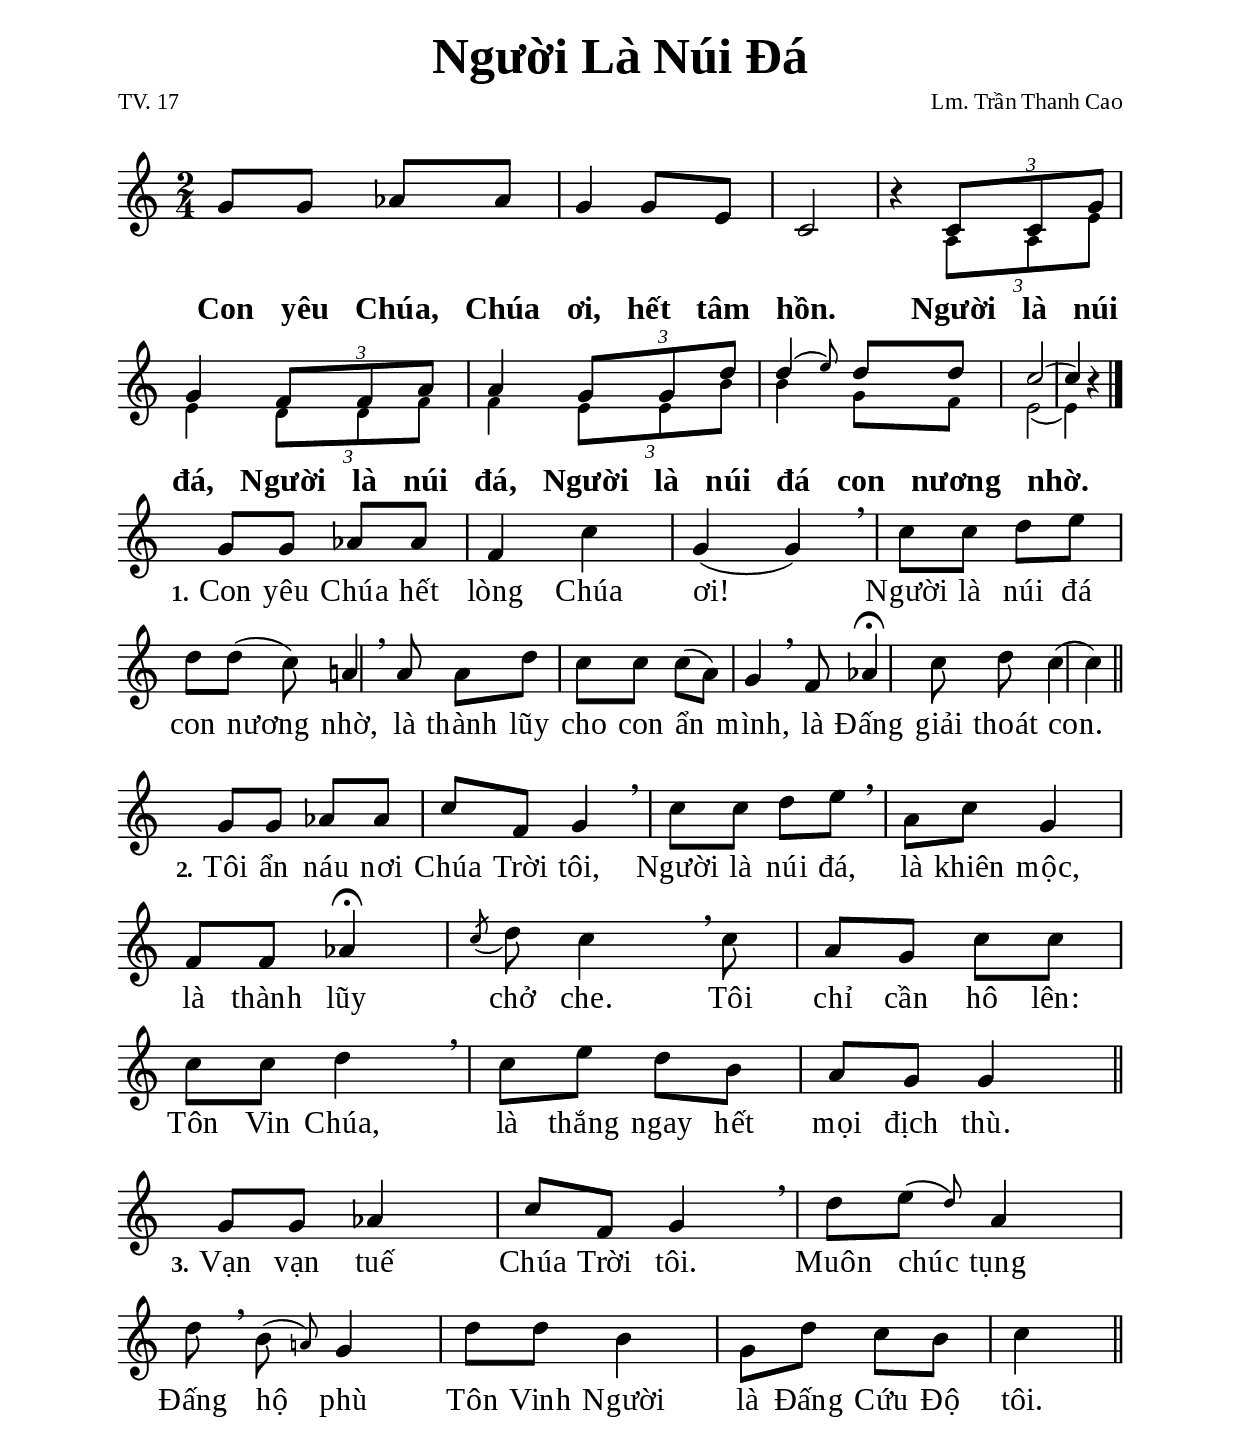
% Cài đặt chung
\version "2.20.0"
\include "english.ly"

\header {
  title = \markup { \fontsize #3 "Người Là Núi Đá" }
  poet = "TV. 17"
  composer = "Lm. Trần Thanh Cao"
  arranger = " "
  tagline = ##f
}

\paper {
  #(set-paper-size "a4")
  top-margin = 10\mm
  bottom-margin = 10\mm
  left-margin = 20\mm
  right-margin = 20\mm
  indent = #0
  #(define fonts
    (make-pango-font-tree
      "Liberation Serif"
      "Liberation Serif"
      "Liberation Serif"
      (/ 20 20)))
  page-count = #1
}

% Nhạc điệp khúc
nhacDiepKhucSop = \relative c'' {
  g8  g af af |
  g4 g8 e |
  c2 |
  r4 \tuplet 3/2 { c8 c g' } |
  g4 \tuplet 3/2 { f8 f a } |
  a4 \tuplet 3/2 { g8 g d' } |
  \afterGrace d4 (e8) d d |
  c2 ( |
  c4) r \bar "|."
}

nhacDiepKhucBass = \relative c' {
  \skip 2
  \skip 2
  \skip 2
  r4 \tuplet 3/2 { a8 a e' } |
  e4 \tuplet 3/2 { d8 d f } |
  f4 \tuplet 3/2 { e8 e b' } |
  b4 g8 f |
  e2 ( |
  e4) r
}

% Nhạc phiên khúc
nhacPhienKhucMot = \relative c'' {
  g8 g af af f4 c' g (g) \breathe
  c8 c d e d d (c) a!4 \breathe
  a8 a d c c c (a) g4 \breathe
  f8 af4 \fermata
  c8 d c4 (c) \bar "||"
}

nhacPhienKhucHai = \relative c'' {
  g8 g af af c f, g4 \breathe
  c8 c d e \breathe
  a, c g4 f8 f af4 \fermata
  \acciaccatura c8 d c4 \breathe
  c8 a g c c c c d4 \breathe
  c8 e d b a g g4 \bar "||"
}

nhacPhienKhucBa = \relative c'' {
  g8 g af4 c8 f, g4 \breathe
  d'8 \afterGrace e (d) a4 d8 \breathe
  \afterGrace b (a!) g4
  d'8 d b4 g8 d' c b c4 \bar "||"
}

% Lời điệp khúc
loiDiepKhuc = \lyricmode {
  Con yêu Chúa, Chúa ơi, hết tâm hồn.
  Người là núi đá, Người là núi đá,
  Người là núi đá con nương nhờ.
}

% Lời phiên khúc
loiPhienKhucMot = \lyricmode {
  \set stanza = #"1."
  Con yêu Chúa hết lòng Chúa ơi!
  Người là núi đá con nương nhờ,
  là thành lũy cho con ẩn mình,
  là Đấng giải thoát con.
}

loiPhienKhucHai = \lyricmode {
  \set stanza = #"2."
  Tôi ẩn náu nơi Chúa Trời tôi,
  Người là núi đá,
  là khiên mộc, là thành lũy chở che.
  Tôi chỉ cần hô lên: Tôn Vin Chúa,
  là thắng ngay hết mọi địch thù.
}

loiPhienKhucBa = \lyricmode {
  \set stanza = #"3."
  Vạn vạn tuế Chúa Trời tôi.
  Muôn chúc tụng Đấng hộ phù
  Tôn Vinh Người là Đấng Cứu Độ tôi.
}


% Dàn trang
\score {
  \new ChoirStaff <<
    \new Staff = diepKhuc \with {
        \consists "Merge_rests_engraver"
        \magnifyStaff #(magstep +1)
      }
      <<
      \new Voice = beSop {
        \voiceOne \key c \major \time 2/4 \nhacDiepKhucSop
      }
      \new Voice = beBas {
        \override NoteHead.font-size = #-2
        \voiceTwo \key c \major \time 2/4 \nhacDiepKhucBass
      }
    >>
    \new Lyrics \lyricsto beSop \loiDiepKhuc
  >>
  \layout {
    \override Lyrics.LyricText.font-series = #'bold
    \override Lyrics.LyricText.font-size = #+3
    \override Lyrics.LyricSpace.minimum-distance = #2.5
    \override Score.BarNumber.break-visibility = ##(#f #f #f)
  }
}

\score {
  \new ChoirStaff <<
    \new Staff = phienKhuc \with {
        \magnifyStaff #(magstep +1)
      }
      <<
      \new Voice = beSop {
        \key c \major \time 2/4 \nhacPhienKhucMot
      }
    >>
    \new Lyrics \lyricsto beSop \loiPhienKhucMot
  >>
  \layout {
    \override Staff.TimeSignature.transparent = ##t
    \override Lyrics.LyricText.font-size = #+3
    \override Lyrics.LyricSpace.minimum-distance = #1.0
    \override Score.BarNumber.break-visibility = ##(#f #f #f)
    \set Score.barAlways = ##t
    \set Score.defaultBarType = ""
  } 
}

\score {
  \new ChoirStaff <<
    \new Staff = phienKhuc \with {
        \magnifyStaff #(magstep +1)
      }
      <<
      \new Voice = beSop {
        \key c \major \time 2/4 \nhacPhienKhucHai
      }
    >>
    \new Lyrics \lyricsto beSop \loiPhienKhucHai
  >>
  \layout {
    \override Staff.TimeSignature.transparent = ##t
    \override Lyrics.LyricText.font-size = #+3
    \override Lyrics.LyricSpace.minimum-distance = #1.0
    \override Score.BarNumber.break-visibility = ##(#f #f #f)
    \set Score.barAlways = ##t
    \set Score.defaultBarType = ""
  } 
}

\score {
  \new ChoirStaff <<
    \new Staff = phienKhuc \with {
        \magnifyStaff #(magstep +1)
      }
      <<
      \new Voice = beSop {
        \key c \major \time 2/4 \nhacPhienKhucBa
      }
    >>
    \new Lyrics \lyricsto beSop \loiPhienKhucBa
  >>
  \layout {
    \override Staff.TimeSignature.transparent = ##t
    \override Lyrics.LyricText.font-size = #+3
    \override Lyrics.LyricSpace.minimum-distance = #1.0
    \override Score.BarNumber.break-visibility = ##(#f #f #f)
    \set Score.barAlways = ##t
    \set Score.defaultBarType = ""
  } 
}
